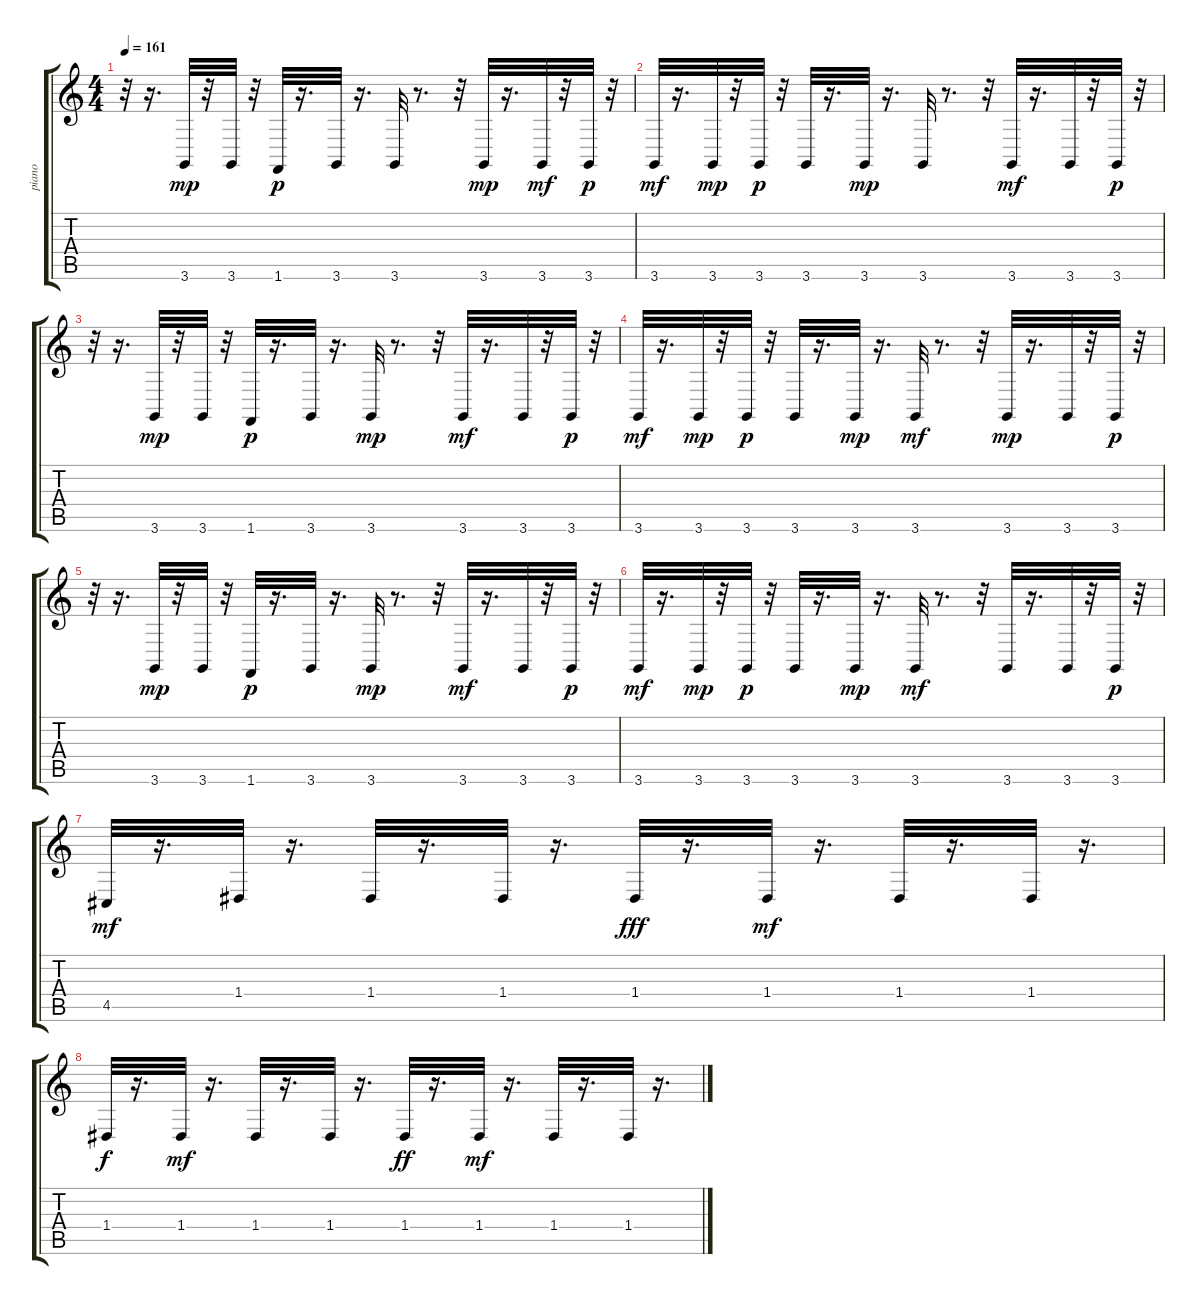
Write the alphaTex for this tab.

\track ("piano" "piano") {instrument acousticgrandpiano}
\staff {score tabs}
\tuning (E4 B3 G3 D3 A2 E2) {hide}
\ts (4 4)
\tempo 161
\clef g2
\ks c
r.32{dy p} r.16{d} 3.6.32{dy mp} r.32 3.6.32 r.32 1.6.32{dy p} r.16{d} 3.6.32 r.16{d} 3.6.32 r.8{d} r.32 3.6.32{dy mp} r.16{d} 3.6.32{dy mf} r.32 3.6.32{dy p} r.32 |
3.6.32{dy mf} r.16{d} 3.6.32{dy mp} r.32 3.6.32{dy p} r.32 3.6.32 r.16{d} 3.6.32{dy mp} r.16{d} 3.6.32 r.8{d} r.32 3.6.32{dy mf} r.16{d} 3.6.32 r.32 3.6.32{dy p} r.32 |
r.32 r.16{d} 3.6.32{dy mp} r.32 3.6.32 r.32 1.6.32{dy p} r.16{d} 3.6.32 r.16{d} 3.6.32{dy mp} r.8{d} r.32 3.6.32{dy mf} r.16{d} 3.6.32 r.32 3.6.32{dy p} r.32 |
3.6.32{dy mf} r.16{d} 3.6.32{dy mp} r.32 3.6.32{dy p} r.32 3.6.32 r.16{d} 3.6.32{dy mp} r.16{d} 3.6.32{dy mf} r.8{d} r.32 3.6.32{dy mp} r.16{d} 3.6.32 r.32 3.6.32{dy p} r.32 |
r.32 r.16{d} 3.6.32{dy mp} r.32 3.6.32 r.32 1.6.32{dy p} r.16{d} 3.6.32 r.16{d} 3.6.32{dy mp} r.8{d} r.32 3.6.32{dy mf} r.16{d} 3.6.32 r.32 3.6.32{dy p} r.32 |
3.6.32{dy mf} r.16{d} 3.6.32{dy mp} r.32 3.6.32{dy p} r.32 3.6.32 r.16{d} 3.6.32{dy mp} r.16{d} 3.6.32{dy mf} r.8{d} r.32 3.6.32 r.16{d} 3.6.32 r.32 3.6.32{dy p} r.32 |
4.5.32{dy mf} r.16{d} 1.4.32 r.16{d} 1.4.32 r.16{d} 1.4.32 r.16{d} 1.4.32{dy fff} r.16{d} 1.4.32{dy mf} r.16{d} 1.4.32 r.16{d} 1.4.32 r.16{d} |
1.4.32{dy f} r.16{d} 1.4.32{dy mf} r.16{d} 1.4.32 r.16{d} 1.4.32 r.16{d} 1.4.32{dy ff} r.16{d} 1.4.32{dy mf} r.16{d} 1.4.32 r.16{d} 1.4.32 r.16{d}
